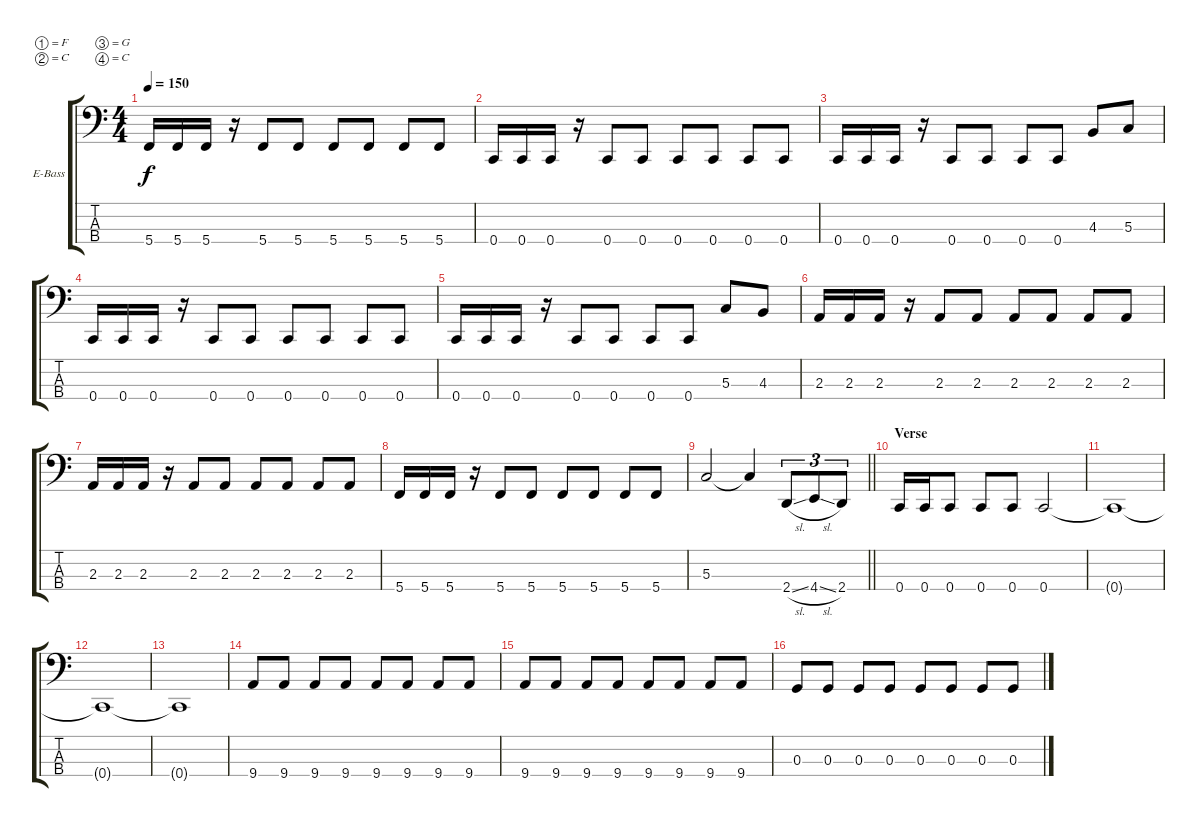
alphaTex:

\bracketExtendMode groupsimilarinstruments
\firstSystemTrackNameOrientation horizontal
\otherSystemsTrackNameOrientation horizontal
\track ("Jay" "E-Bass") {solo instrument electricbassfinger}
\staff {score tabs}
\tuning (F2 C2 G1 C1)
\ts (4 4)
\tempo 150
\clef f4
\ks c
5.4.16{dy f} 5.4.16 5.4.16 r.16 5.4.8 5.4.8 5.4.8 5.4.8 5.4.8 5.4.8 |
0.4.16 0.4.16 0.4.16 r.16 0.4.8 0.4.8 0.4.8 0.4.8 0.4.8 0.4.8 |
0.4.16 0.4.16 0.4.16 r.16 0.4.8 0.4.8 0.4.8 0.4.8 4.3.8 5.3.8 |
0.4.16 0.4.16 0.4.16 r.16 0.4.8 0.4.8 0.4.8 0.4.8 0.4.8 0.4.8 |
0.4.16 0.4.16 0.4.16 r.16 0.4.8 0.4.8 0.4.8 0.4.8 5.3.8 4.3.8 |
2.3.16 2.3.16 2.3.16 r.16 2.3.8 2.3.8 2.3.8 2.3.8 2.3.8 2.3.8 |
2.3.16 2.3.16 2.3.16 r.16 2.3.8 2.3.8 2.3.8 2.3.8 2.3.8 2.3.8 |
5.4.16 5.4.16 5.4.16 r.16 5.4.8 5.4.8 5.4.8 5.4.8 5.4.8 5.4.8 |
\barLineRight lightlight
5.3.2 5.3{t}.4 2.4{sl}.8{tu (3 2)} 4.4{sl}.8{tu (3 2)} 2.4.8{tu (3 2)} |
\section ("" "Verse")
0.4.16 0.4.16 0.4.8 0.4.8 0.4.8 0.4.2 |
0.4{t}.1 |
0.4{t}.1 |
0.4{t}.1 |
9.4.8 9.4.8 9.4.8 9.4.8 9.4.8 9.4.8 9.4.8 9.4.8 |
9.4.8 9.4.8 9.4.8 9.4.8 9.4.8 9.4.8 9.4.8 9.4.8 |
0.3.8 0.3.8 0.3.8 0.3.8 0.3.8 0.3.8 0.3.8 0.3.8
